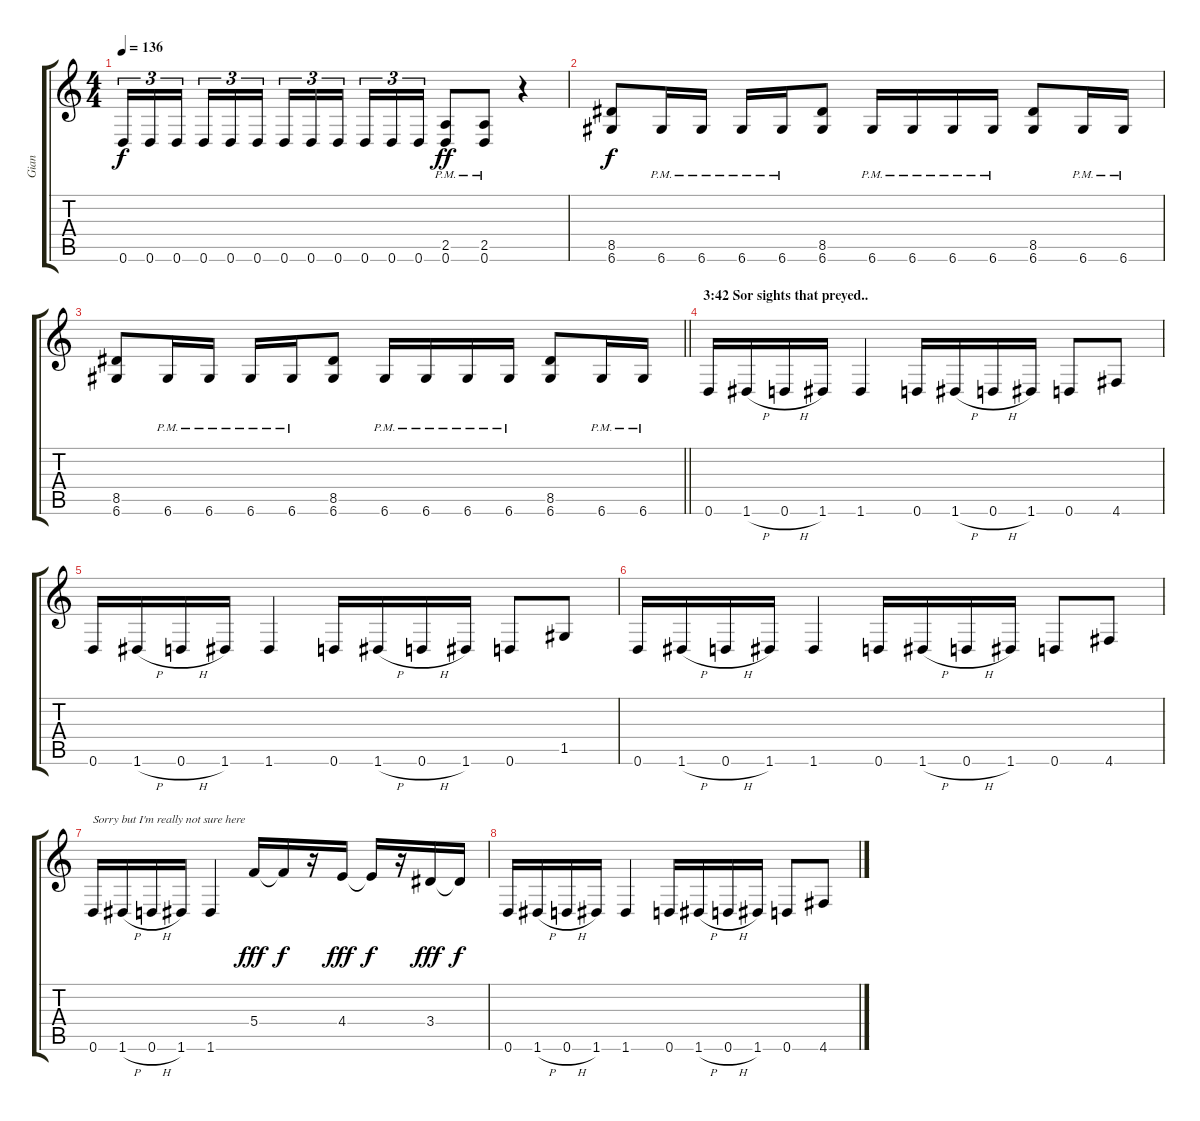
\track ("Gian" "Gian") {instrument distortionguitar}
\staff {score tabs}
\tuning (D4 A3 F3 C3 G2 D2) {hide}
\ts (4 4)
\tempo 136
\clef g2
\ks c
0.6.16{tu (3 2) dy f} 0.6.16{tu (3 2)} 0.6.16{tu (3 2) beam splitsecondary} 0.6.16{tu (3 2)} 0.6.16{tu (3 2)} 0.6.16{tu (3 2)} 0.6.16{tu (3 2)} 0.6.16{tu (3 2)} 0.6.16{tu (3 2) beam splitsecondary} 0.6.16{tu (3 2)} 0.6.16{tu (3 2)} 0.6.16{tu (3 2)} (2.5{pm} 0.6{pm}).8{dy ff} (2.5{pm} 0.6{pm}).8 r.4 |
(8.5 6.6).8{dy f} 6.6{pm}.16 6.6{pm}.16 6.6{pm}.16 6.6{pm}.16 (8.5 6.6).8 6.6{pm}.16 6.6{pm}.16 6.6{pm}.16 6.6{pm}.16 (8.5 6.6).8 6.6{pm}.16 6.6{pm}.16 |
\barLineRight lightlight
(8.5 6.6).8 6.6{pm}.16 6.6{pm}.16 6.6{pm}.16 6.6{pm}.16 (8.5 6.6).8 6.6{pm}.16 6.6{pm}.16 6.6{pm}.16 6.6{pm}.16 (8.5 6.6).8 6.6{pm}.16 6.6{pm}.16 |
\section ("" "3:42 Sor sights that preyed..")
0.6.16 1.6{h}.16 0.6{h}.16 1.6.16 1.6.4 0.6.16 1.6{h}.16 0.6{h}.16 1.6.16 0.6.8 4.6.8 |
0.6.16 1.6{h}.16 0.6{h}.16 1.6.16 1.6.4 0.6.16 1.6{h}.16 0.6{h}.16 1.6.16 0.6.8 1.5.8 |
0.6.16 1.6{h}.16 0.6{h}.16 1.6.16 1.6.4 0.6.16 1.6{h}.16 0.6{h}.16 1.6.16 0.6.8 4.6.8 |
0.6.16{txt "Sorry but I'm really not sure here"} 1.6{h}.16 0.6{h}.16 1.6.16 1.6.4 5.4.16{dy fff} 5.4{t}.16{dy f} r.16 4.4.16{dy fff} 4.4{t}.16{dy f} r.16 3.4.16{dy fff} 3.4{t}.16{dy f} |
0.6.16 1.6{h}.16 0.6{h}.16 1.6.16 1.6.4 0.6.16 1.6{h}.16 0.6{h}.16 1.6.16 0.6.8 4.6.8
